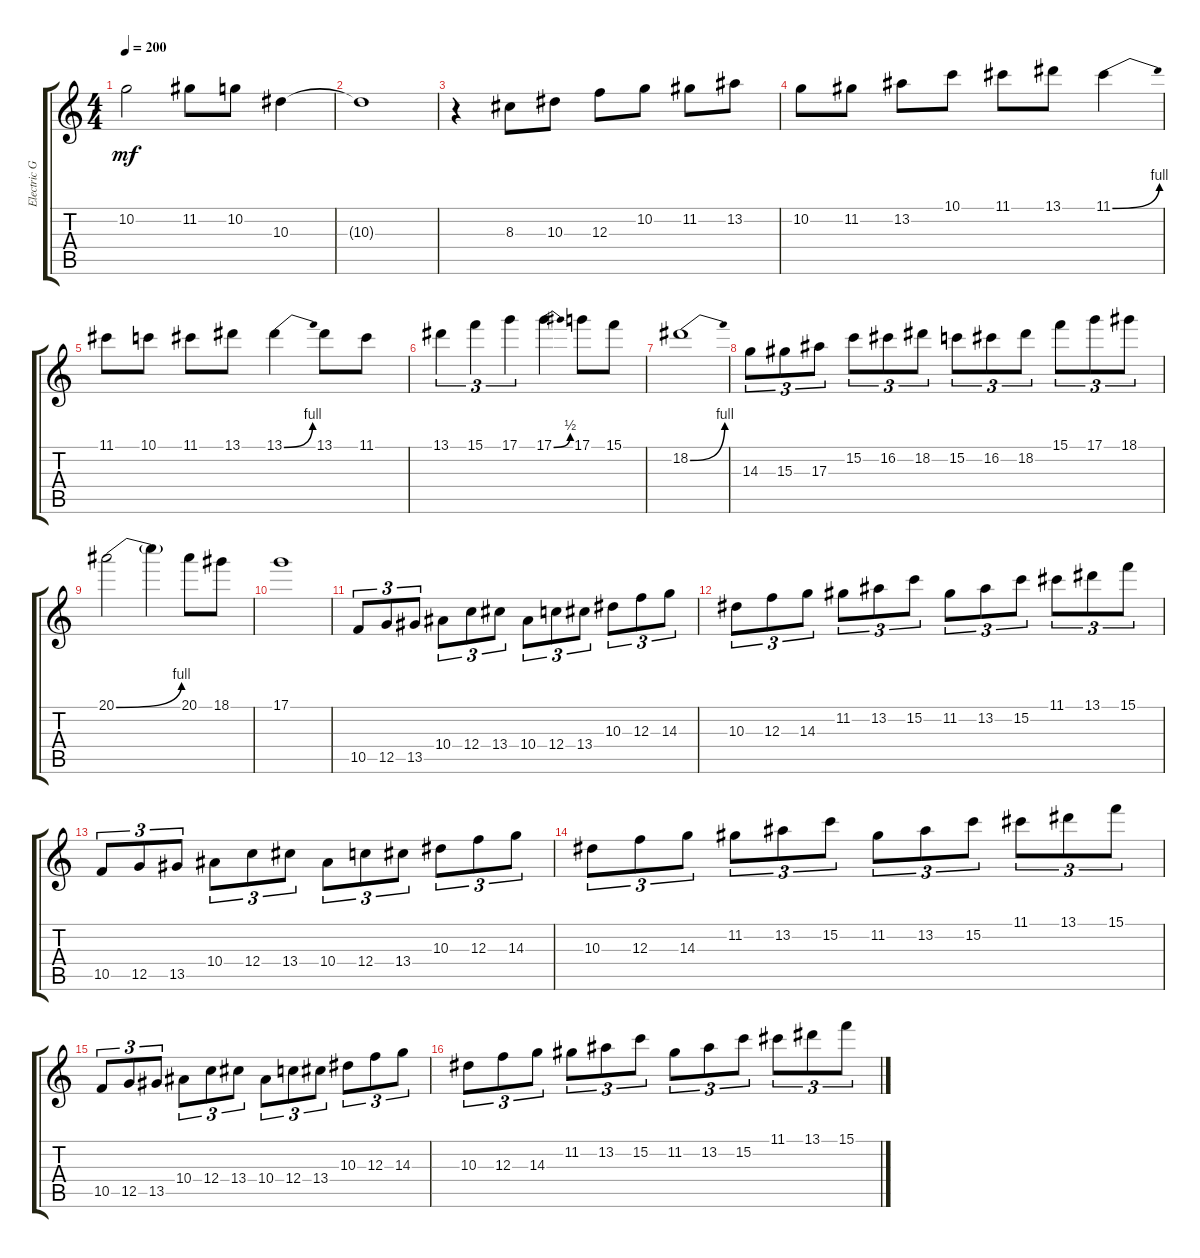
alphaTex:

\track ("Electric Guitar" "Electric G") {instrument distortionguitar}
\staff {score tabs}
\tuning (D4 A3 F3 C3 G2 C2) {hide}
\ts (4 4)
\tempo 200
\clef g2
\ks c
10.2.2{dy mf} 11.2.8 10.2.8 10.3.4 |
10.3{t}.1 |
r.4 8.3.8 10.3.8 12.3.8 10.2.8 11.2.8 13.2.8 |
10.2.8 11.2.8 13.2.8 10.1.8 11.1.8 13.1.8 11.1{be (bend 0 0 60 4)}.4 |
11.1.8 10.1.8 11.1.8 13.1.8 13.1{be (bend 0 0 60 4)}.4 13.1.8 11.1.8 |
13.1.4{tu (3 2)} 15.1.4{tu (3 2)} 17.1.4{tu (3 2)} 17.1{be (bend 0 0 60 2)}.4 17.1.8 15.1.8 |
18.2{be (bend 0 0 60 4)}.1 |
14.3.8{tu (3 2)} 15.3.8{tu (3 2)} 17.3.8{tu (3 2)} 15.2.8{tu (3 2)} 16.2.8{tu (3 2)} 18.2.8{tu (3 2)} 15.2.8{tu (3 2)} 16.2.8{tu (3 2)} 18.2.8{tu (3 2)} 15.1.8{tu (3 2)} 17.1.8{tu (3 2)} 18.1.8{tu (3 2)} |
20.1{be (bend 0 0 60 4)}.2 20.1{t}.4 20.1.8 18.1.8 |
17.1.1 |
10.5.8{tu (3 2)} 12.5.8{tu (3 2)} 13.5.8{tu (3 2)} 10.4.8{tu (3 2)} 12.4.8{tu (3 2)} 13.4.8{tu (3 2)} 10.4.8{tu (3 2)} 12.4.8{tu (3 2)} 13.4.8{tu (3 2)} 10.3.8{tu (3 2)} 12.3.8{tu (3 2)} 14.3.8{tu (3 2)} |
10.3.8{tu (3 2)} 12.3.8{tu (3 2)} 14.3.8{tu (3 2)} 11.2.8{tu (3 2)} 13.2.8{tu (3 2)} 15.2.8{tu (3 2)} 11.2.8{tu (3 2)} 13.2.8{tu (3 2)} 15.2.8{tu (3 2)} 11.1.8{tu (3 2)} 13.1.8{tu (3 2)} 15.1.8{tu (3 2)} |
10.5.8{tu (3 2)} 12.5.8{tu (3 2)} 13.5.8{tu (3 2)} 10.4.8{tu (3 2)} 12.4.8{tu (3 2)} 13.4.8{tu (3 2)} 10.4.8{tu (3 2)} 12.4.8{tu (3 2)} 13.4.8{tu (3 2)} 10.3.8{tu (3 2)} 12.3.8{tu (3 2)} 14.3.8{tu (3 2)} |
10.3.8{tu (3 2)} 12.3.8{tu (3 2)} 14.3.8{tu (3 2)} 11.2.8{tu (3 2)} 13.2.8{tu (3 2)} 15.2.8{tu (3 2)} 11.2.8{tu (3 2)} 13.2.8{tu (3 2)} 15.2.8{tu (3 2)} 11.1.8{tu (3 2)} 13.1.8{tu (3 2)} 15.1.8{tu (3 2)} |
10.5.8{tu (3 2)} 12.5.8{tu (3 2)} 13.5.8{tu (3 2)} 10.4.8{tu (3 2)} 12.4.8{tu (3 2)} 13.4.8{tu (3 2)} 10.4.8{tu (3 2)} 12.4.8{tu (3 2)} 13.4.8{tu (3 2)} 10.3.8{tu (3 2)} 12.3.8{tu (3 2)} 14.3.8{tu (3 2)} |
10.3.8{tu (3 2)} 12.3.8{tu (3 2)} 14.3.8{tu (3 2)} 11.2.8{tu (3 2)} 13.2.8{tu (3 2)} 15.2.8{tu (3 2)} 11.2.8{tu (3 2)} 13.2.8{tu (3 2)} 15.2.8{tu (3 2)} 11.1.8{tu (3 2)} 13.1.8{tu (3 2)} 15.1.8{tu (3 2)}
